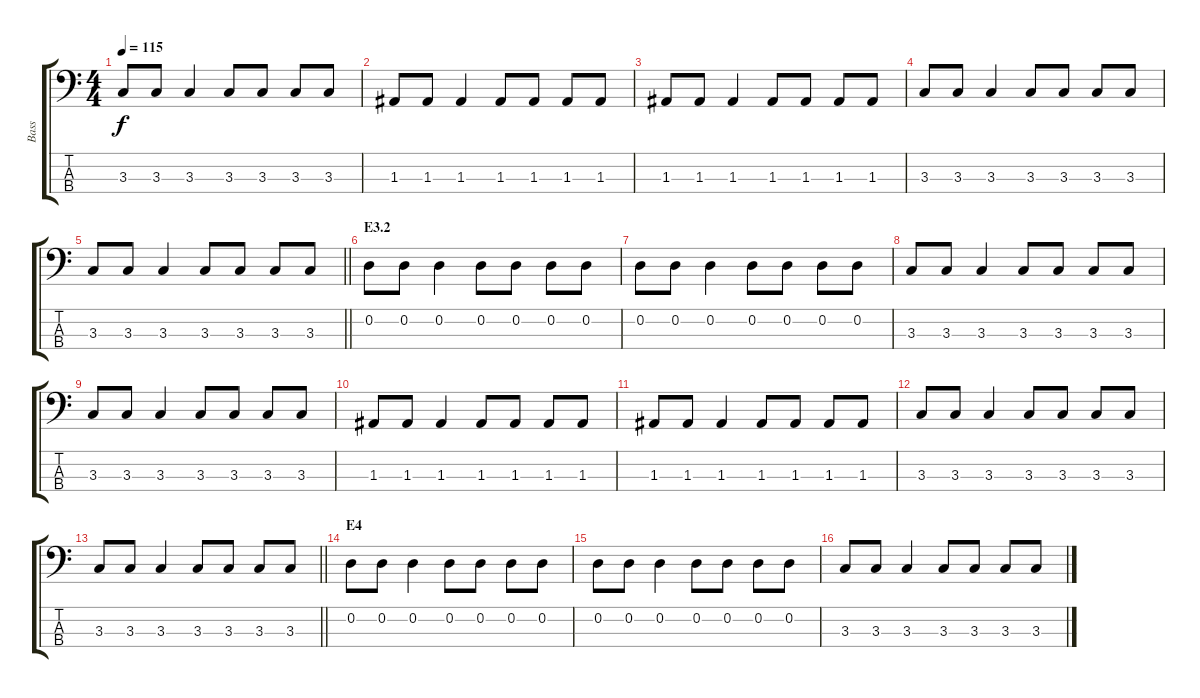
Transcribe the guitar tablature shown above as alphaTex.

\track ("Bass" "Bass") {instrument electricbassfinger}
\staff {score tabs}
\tuning (G2 D2 A1 E1) {hide}
\ts (4 4)
\tempo 115
\clef f4
\ks c
3.3.8{dy f} 3.3.8 3.3.4 3.3.8 3.3.8 3.3.8 3.3.8 |
1.3.8 1.3.8 1.3.4 1.3.8 1.3.8 1.3.8 1.3.8 |
1.3.8 1.3.8 1.3.4 1.3.8 1.3.8 1.3.8 1.3.8 |
3.3.8 3.3.8 3.3.4 3.3.8 3.3.8 3.3.8 3.3.8 |
\barLineRight lightlight
3.3.8 3.3.8 3.3.4 3.3.8 3.3.8 3.3.8 3.3.8 |
\section ("" "E3.2")
0.2.8 0.2.8 0.2.4 0.2.8 0.2.8 0.2.8 0.2.8 |
0.2.8 0.2.8 0.2.4 0.2.8 0.2.8 0.2.8 0.2.8 |
3.3.8 3.3.8 3.3.4 3.3.8 3.3.8 3.3.8 3.3.8 |
3.3.8 3.3.8 3.3.4 3.3.8 3.3.8 3.3.8 3.3.8 |
1.3.8 1.3.8 1.3.4 1.3.8 1.3.8 1.3.8 1.3.8 |
1.3.8 1.3.8 1.3.4 1.3.8 1.3.8 1.3.8 1.3.8 |
3.3.8 3.3.8 3.3.4 3.3.8 3.3.8 3.3.8 3.3.8 |
\barLineRight lightlight
3.3.8 3.3.8 3.3.4 3.3.8 3.3.8 3.3.8 3.3.8 |
\section ("" "E4")
0.2.8 0.2.8 0.2.4 0.2.8 0.2.8 0.2.8 0.2.8 |
0.2.8 0.2.8 0.2.4 0.2.8 0.2.8 0.2.8 0.2.8 |
3.3.8 3.3.8 3.3.4 3.3.8 3.3.8 3.3.8 3.3.8
